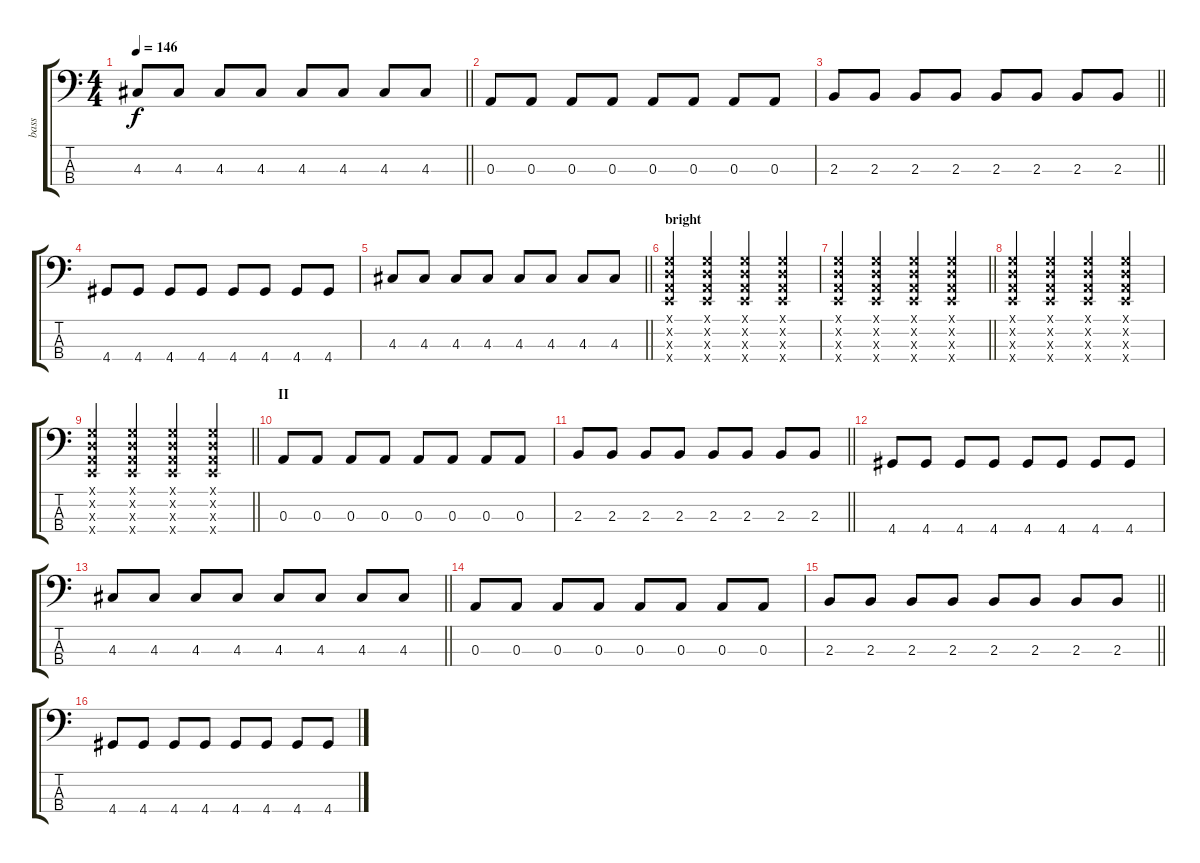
\track ("bass" "bass") {instrument electricbasspick}
\staff {score tabs}
\tuning (G2 D2 A1 E1) {hide}
\ts (4 4)
\tempo 146
\clef f4
\barLineRight lightlight
\ks c
4.3.8{dy f} 4.3.8 4.3.8 4.3.8 4.3.8 4.3.8 4.3.8 4.3.8 |
0.3.8 0.3.8 0.3.8 0.3.8 0.3.8 0.3.8 0.3.8 0.3.8 |
\barLineRight lightlight
2.3.8 2.3.8 2.3.8 2.3.8 2.3.8 2.3.8 2.3.8 2.3.8 |
4.4.8 4.4.8 4.4.8 4.4.8 4.4.8 4.4.8 4.4.8 4.4.8 |
\barLineRight lightlight
4.3.8 4.3.8 4.3.8 4.3.8 4.3.8 4.3.8 4.3.8 4.3.8 |
\section ("" "bright")
(0.1{x} 0.2{x} 0.3{x} 0.4{x}).4 (0.1{x} 0.2{x} 0.3{x} 0.4{x}).4 (0.1{x} 0.2{x} 0.3{x} 0.4{x}).4 (0.1{x} 0.2{x} 0.3{x} 0.4{x}).4 |
\barLineRight lightlight
(0.1{x} 0.2{x} 0.3{x} 0.4{x}).4 (0.1{x} 0.2{x} 0.3{x} 0.4{x}).4 (0.1{x} 0.2{x} 0.3{x} 0.4{x}).4 (0.1{x} 0.2{x} 0.3{x} 0.4{x}).4 |
(0.1{x} 0.2{x} 0.3{x} 0.4{x}).4 (0.1{x} 0.2{x} 0.3{x} 0.4{x}).4 (0.1{x} 0.2{x} 0.3{x} 0.4{x}).4 (0.1{x} 0.2{x} 0.3{x} 0.4{x}).4 |
\barLineRight lightlight
(0.1{x} 0.2{x} 0.3{x} 0.4{x}).4 (0.1{x} 0.2{x} 0.3{x} 0.4{x}).4 (0.1{x} 0.2{x} 0.3{x} 0.4{x}).4 (0.1{x} 0.2{x} 0.3{x} 0.4{x}).4 |
\section ("" "II")
0.3.8 0.3.8 0.3.8 0.3.8 0.3.8 0.3.8 0.3.8 0.3.8 |
\barLineRight lightlight
2.3.8 2.3.8 2.3.8 2.3.8 2.3.8 2.3.8 2.3.8 2.3.8 |
4.4.8 4.4.8 4.4.8 4.4.8 4.4.8 4.4.8 4.4.8 4.4.8 |
\barLineRight lightlight
4.3.8 4.3.8 4.3.8 4.3.8 4.3.8 4.3.8 4.3.8 4.3.8 |
0.3.8 0.3.8 0.3.8 0.3.8 0.3.8 0.3.8 0.3.8 0.3.8 |
\barLineRight lightlight
2.3.8 2.3.8 2.3.8 2.3.8 2.3.8 2.3.8 2.3.8 2.3.8 |
4.4.8 4.4.8 4.4.8 4.4.8 4.4.8 4.4.8 4.4.8 4.4.8
